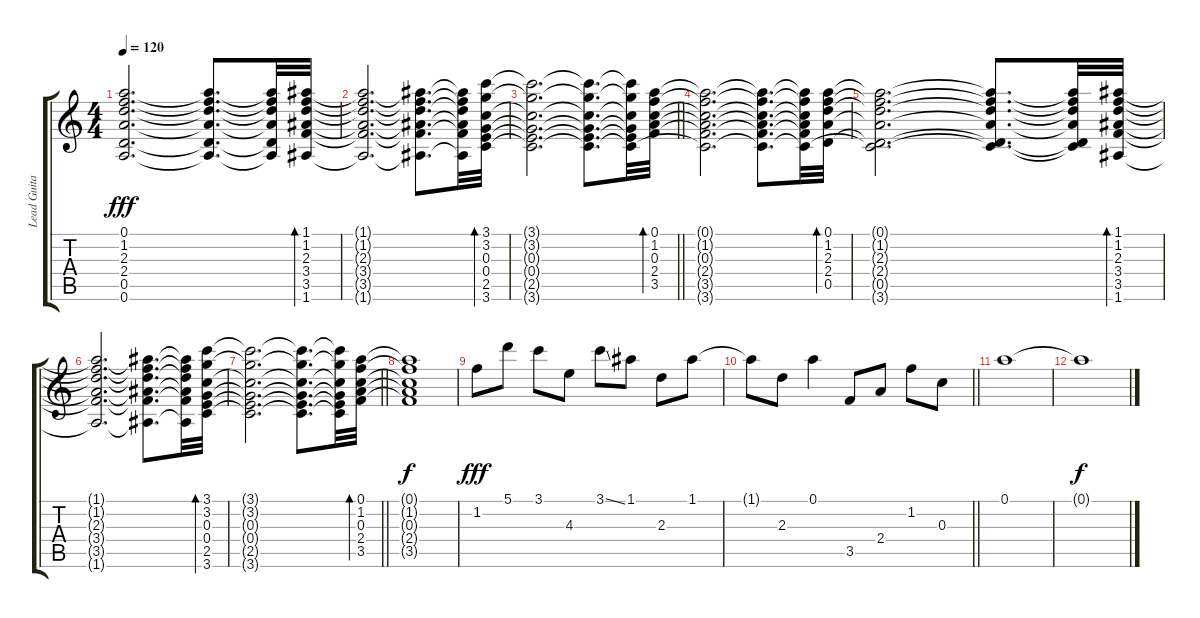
\track ("Lead Guitar" "Lead Guita") {instrument electricguitarclean}
\staff {score tabs}
\tuning (A4 E4 C4 G3 D3 A2) {hide}
\ts (4 4)
\tempo 120
\clef g2
\ks c
(0.1{t} 1.2{t} 2.3{t} 2.4{t} 0.5{t} 0.6{t}).2{d dy fff} (0.1{t} 1.2{t} 2.3{t} 2.4{t} 0.5{t} 0.6{t}).8{d} (0.1{t} 1.2{t} 2.3{t} 2.4{t} 0.5{t} 0.6{t}).32 (1.1 1.2 2.3 3.4 3.5 1.6).32{bd 120} |
(1.1{t} 1.2{t} 2.3{t} 3.4{t} 3.5{t} 1.6{t}).2{d} (1.1{t} 1.2{t} 2.3{t} 3.4{t} 3.5{t} 1.6{t}).8{d} (1.1{t} 1.2{t} 2.3{t} 3.4{t} 3.5{t} 1.6{t}).32 (3.1 3.2 0.3 0.4 2.5 3.6).32{bd 120} |
\barLineRight lightlight
(3.1{t} 3.2{t} 0.3{t} 0.4{t} 2.5{t} 3.6{t}).2{d} (3.1{t} 3.2{t} 0.3{t} 0.4{t} 2.5{t} 3.6{t}).8{d} (3.1{t} 3.2{t} 0.3{t} 0.4{t} 2.5{t} 3.6{t}).32 (0.1 1.2 0.3 2.4 3.5).32{bd 120} |
(0.1{t} 1.2{t} 0.3{t} 2.4{t} 3.5{t} 3.6{t}).2{d} (0.1{t} 1.2{t} 0.3{t} 2.4{t} 3.5{t} 3.6{t}).8{d} (0.1{t} 1.2{t} 0.3{t} 2.4{t} 3.5{t} 3.6{t}).32 (0.1 1.2 2.3 2.4 0.5).32{bd 120} |
(0.1{t} 1.2{t} 2.3{t} 2.4{t} 0.5{t} 3.6{t}).2{d} (0.1{t} 1.2{t} 2.3{t} 2.4{t} 0.5{t} 3.6{t}).8{d} (0.1{t} 1.2{t} 2.3{t} 2.4{t} 0.5{t} 3.6{t}).32 (1.1 1.2 2.3 3.4 3.5 1.6).32{bd 120} |
(1.1{t} 1.2{t} 2.3{t} 3.4{t} 3.5{t} 1.6{t}).2{d} (1.1{t} 1.2{t} 2.3{t} 3.4{t} 3.5{t} 1.6{t}).8{d} (1.1{t} 1.2{t} 2.3{t} 3.4{t} 3.5{t} 1.6{t}).32 (3.1 3.2 0.3 0.4 2.5 3.6).32{bd 120} |
\barLineRight lightlight
(3.1{t} 3.2{t} 0.3{t} 0.4{t} 2.5{t} 3.6{t}).2{d} (3.1{t} 3.2{t} 0.3{t} 0.4{t} 2.5{t} 3.6{t}).8{d} (3.1{t} 3.2{t} 0.3{t} 0.4{t} 2.5{t} 3.6{t}).32 (0.1 1.2 0.3 2.4 3.5).32{bd 120} |
(0.1{t} 1.2{t} 0.3{t} 2.4{t} 3.5{t}).1{dy f} |
1.2.8{dy fff} 5.1.8 3.1.8 4.3.8 3.1{ss}.8 1.1.8 2.3.8 1.1.8 |
\barLineRight lightlight
1.1{t}.8 2.3.8 0.1.4 3.5.8 2.4.8 1.2.8 0.3.8 |
0.1.1 |
0.1{t}.1{dy f}
